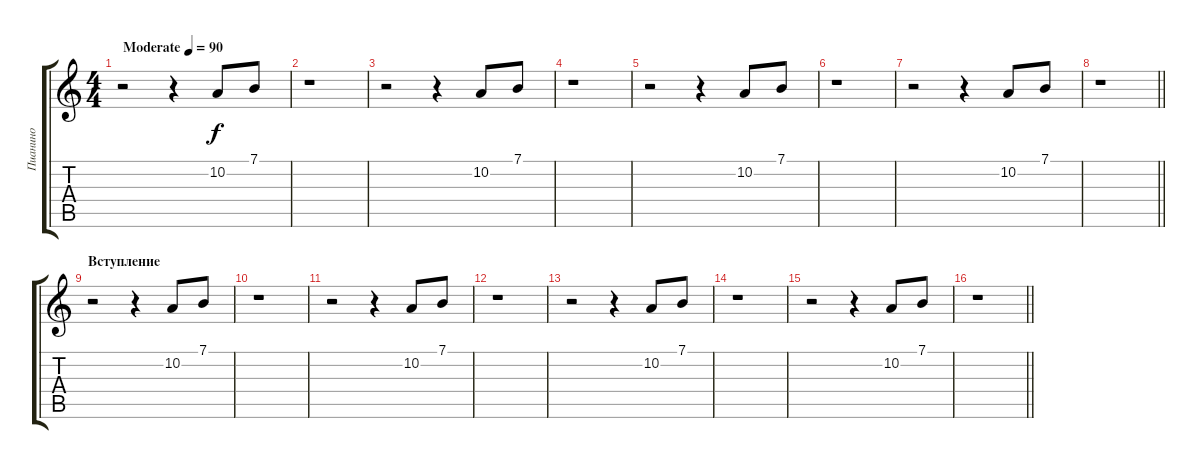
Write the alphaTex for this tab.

\track ("Пианино" "Пианино") {instrument electricgrandpiano}
\staff {score tabs}
\tuning (E4 B3 G3 D3 A2 E2) {hide}
\ts (4 4)
\tempo (90 "Moderate")
\clef g2
\ks c
r.2{dy f instrument electricgrandpiano} r.4 10.2.8 7.1.8 |
r.1 |
r.2 r.4 10.2.8 7.1.8 |
r.1 |
r.2 r.4 10.2.8 7.1.8 |
r.1 |
r.2 r.4 10.2.8 7.1.8 |
\barLineRight lightlight
r.1 |
\section ("" "Вступление")
r.2 r.4 10.2.8 7.1.8 |
r.1 |
r.2 r.4 10.2.8 7.1.8 |
r.1 |
r.2 r.4 10.2.8 7.1.8 |
r.1 |
r.2 r.4 10.2.8 7.1.8 |
\barLineRight lightlight
r.1
